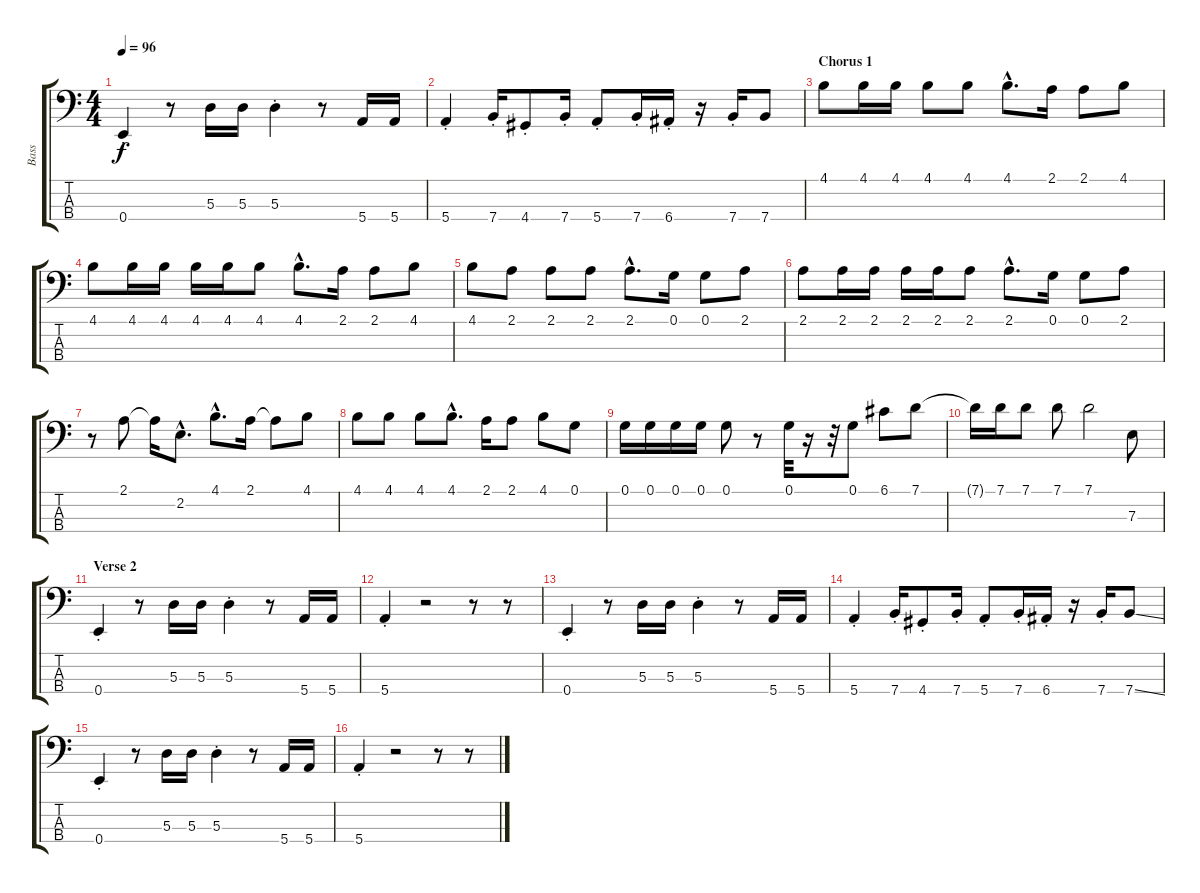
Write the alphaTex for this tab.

\track ("Bass" "Bass") {instrument electricbassfinger}
\staff {score tabs}
\tuning (G2 D2 A1 E1) {hide}
\ts (4 4)
\tempo 96
\clef f4
\ks c
0.4{st}.4{dy f} r.8 5.3.16 5.3.16 5.3{st}.4 r.8 5.4.16 5.4.16 |
5.4{st}.4 7.4{st}.16 4.4{st}.8 7.4{st}.16 5.4{st}.8 7.4{st}.16 6.4{st}.16 r.16 7.4{st}.16 7.4.8 |
\section ("" "Chorus 1")
4.1.8 4.1.16 4.1.16 4.1.8 4.1.8 4.1{hac}.8{d} 2.1.16 2.1.8 4.1.8 |
4.1.8 4.1.16 4.1.16 4.1.16 4.1.16 4.1.8 4.1{hac}.8{d} 2.1.16 2.1.8 4.1.8 |
4.1.8 2.1.8 2.1.8 2.1.8 2.1{hac}.8{d} 0.1.16 0.1.8 2.1.8 |
2.1.8 2.1.16 2.1.16 2.1.16 2.1.16 2.1.8 2.1{hac}.8{d} 0.1.16 0.1.8 2.1.8 |
r.8 2.1.8 2.1{t}.16 2.2{hac}.8{d} 4.1{hac}.8{d} 2.1.16 2.1{t}.8 4.1.8 |
4.1.8 4.1.8 4.1.8 4.1{hac}.8{d} 2.1.16 2.1.8 4.1.8 0.1.8 |
0.1.16 0.1.16 0.1.16 0.1.16 0.1.8 r.8 0.1.32 r.16 r.32 0.1.8 6.1.8 7.1.8 |
7.1{t}.16 7.1.16 7.1.8 7.1.8 7.1.2 7.3.8 |
\section ("" "Verse 2")
0.4{st}.4 r.8 5.3.16 5.3.16 5.3{st}.4 r.8 5.4.16 5.4.16 |
5.4{st}.4 r.2 r.8 r.8 |
0.4{st}.4 r.8 5.3.16 5.3.16 5.3{st}.4 r.8 5.4.16 5.4.16 |
5.4{st}.4 7.4{st}.16 4.4{st}.8 7.4{st}.16 5.4{st}.8 7.4{st}.16 6.4{st}.16 r.16 7.4{st}.16 7.4{ss}.8 |
0.4{st}.4 r.8 5.3.16 5.3.16 5.3{st}.4 r.8 5.4.16 5.4.16 |
5.4{st}.4 r.2 r.8 r.8
